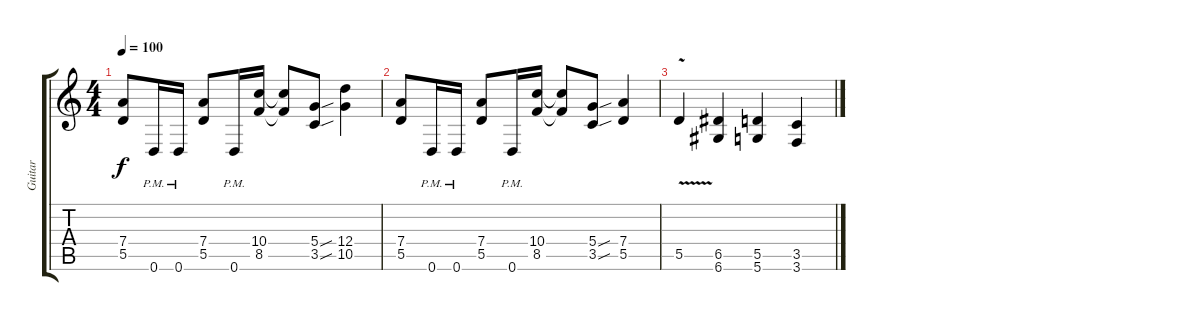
\track ("Guitar" "Guitar") {instrument distortionguitar}
\staff {score tabs}
\tuning (E4 B3 G3 D3 A2 D2) {hide}
\ts (4 4)
\tempo 100
\clef g2
\ks c
(7.4 5.5).8{dy f} 0.6{pm}.16 0.6{pm}.16 (7.4 5.5).8 0.6{pm}.16 (10.4 8.5).16 (10.4{t} 8.5{t}).8 (5.4{sou} 3.5{sou}).8 (12.4 10.5).4 |
(7.4 5.5).8 0.6{pm}.16 0.6{pm}.16 (7.4 5.5).8 0.6{pm}.16 (10.4 8.5).16 (10.4{t} 8.5{t}).8 (5.4{sou} 3.5{sou}).8 (7.4 5.5).4 |
5.5{v}.4 (6.5 6.6).4 (5.5 5.6).4 (3.5 3.6).4
